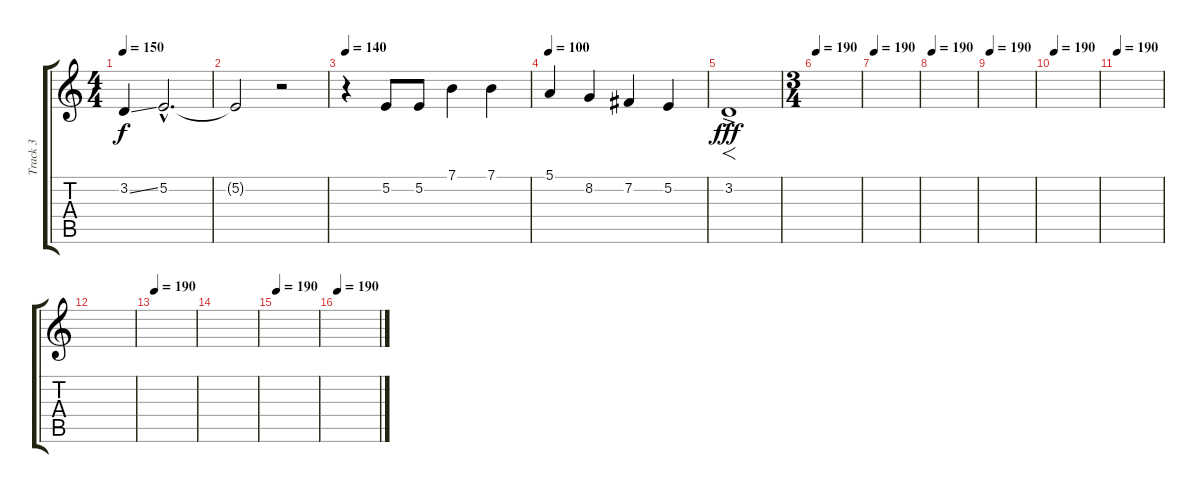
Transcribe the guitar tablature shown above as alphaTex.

\track ("Track 3" "Track 3") {instrument flute}
\staff {score tabs}
\tuning (E4 B3 G3 D3 A2 E2) {hide}
\ts (4 4)
\tempo 150
\clef g2
\ks c
3.2{ss}.4{dy f} 5.2{hac}.2{d} |
5.2{t}.2 r.2 |
\tempo 140
r.4 5.2.8 5.2.8 7.1.4 7.1.4 |
\tempo 100
5.1.4 8.2.4 7.2.4 5.2.4 |
3.2{ac}.1{f dy fff} |
\ts (3 4)
\tempo 190
|
\tempo 190
|
\tempo 190
|
\tempo 190
|
\tempo 190
|
\tempo 190
|
|
\tempo 190
|
|
\tempo 190
|
\tempo 190
